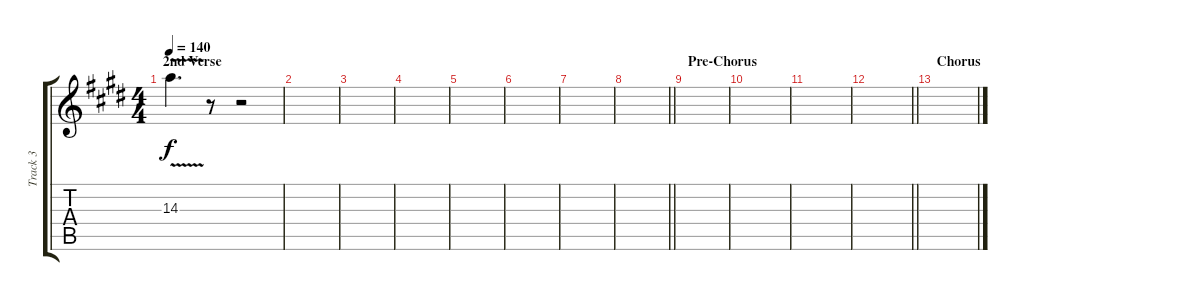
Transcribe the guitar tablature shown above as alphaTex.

\track ("Track 3" "Track 3") {instrument overdrivenguitar}
\staff {score tabs}
\tuning (E4 B3 G3 D3 A2 E2) {hide}
\ts (4 4)
\section ("" "2nd Verse")
\tempo 140
\clef g2
\ks e
14.3{v}.4{d dy f} r.8 r.2 |
|
|
|
|
|
|
\barLineRight lightlight
|
\section ("" "Pre-Chorus")
|
|
|
\barLineRight lightlight
|
\section ("" "Chorus")
